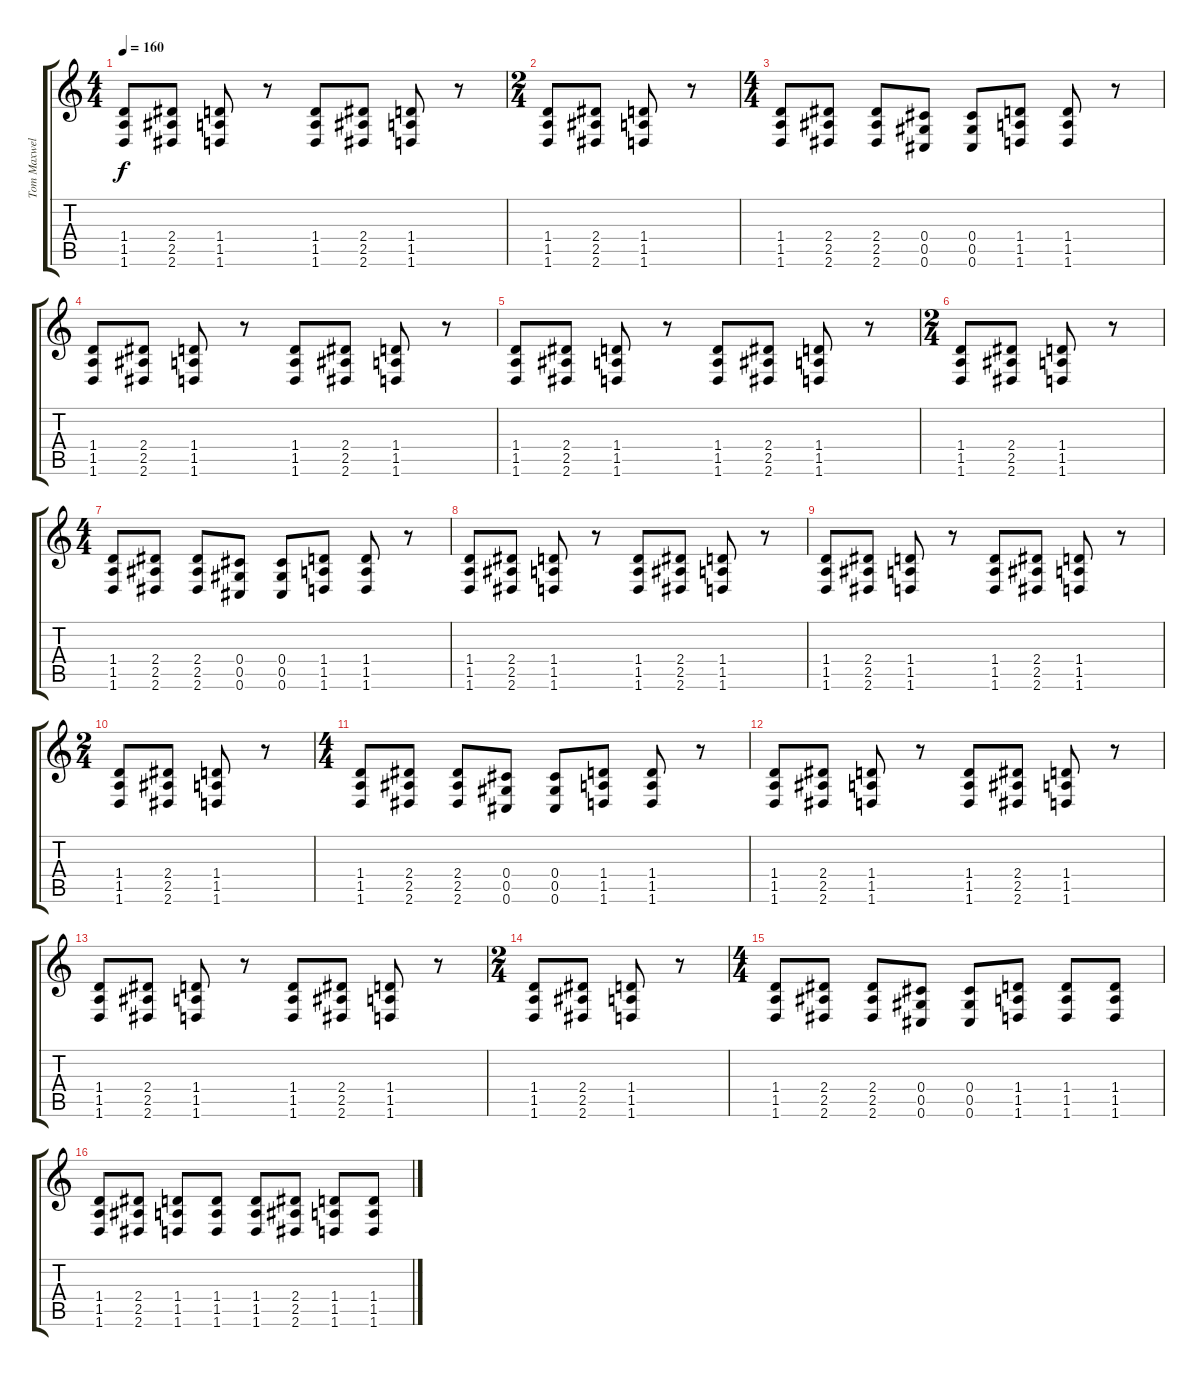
\track ("Tom Maxwell" "Tom Maxwel") {instrument overdrivenguitar}
\staff {score tabs}
\tuning (Eb4 Bb3 Gb3 Db3 Ab2 Db2) {hide}
\ts (4 4)
\tempo 160
\clef g2
\ks c
(1.4 1.5 1.6).8{dy f} (2.4 2.5 2.6).8 (1.4 1.5 1.6).8 r.8 (1.4 1.5 1.6).8 (2.4 2.5 2.6).8 (1.4 1.5 1.6).8 r.8 |
\ts (2 4)
(1.4 1.5 1.6).8 (2.4 2.5 2.6).8 (1.4 1.5 1.6).8 r.8 |
\ts (4 4)
(1.4 1.5 1.6).8 (2.4 2.5 2.6).8 (2.4 2.5 2.6).8 (0.4 0.5 0.6).8 (0.4 0.5 0.6).8 (1.4 1.5 1.6).8 (1.4 1.5 1.6).8 r.8 |
(1.4 1.5 1.6).8 (2.4 2.5 2.6).8 (1.4 1.5 1.6).8 r.8 (1.4 1.5 1.6).8 (2.4 2.5 2.6).8 (1.4 1.5 1.6).8 r.8 |
(1.4 1.5 1.6).8 (2.4 2.5 2.6).8 (1.4 1.5 1.6).8 r.8 (1.4 1.5 1.6).8 (2.4 2.5 2.6).8 (1.4 1.5 1.6).8 r.8 |
\ts (2 4)
(1.4 1.5 1.6).8 (2.4 2.5 2.6).8 (1.4 1.5 1.6).8 r.8 |
\ts (4 4)
(1.4 1.5 1.6).8 (2.4 2.5 2.6).8 (2.4 2.5 2.6).8 (0.4 0.5 0.6).8 (0.4 0.5 0.6).8 (1.4 1.5 1.6).8 (1.4 1.5 1.6).8 r.8 |
(1.4 1.5 1.6).8 (2.4 2.5 2.6).8 (1.4 1.5 1.6).8 r.8 (1.4 1.5 1.6).8 (2.4 2.5 2.6).8 (1.4 1.5 1.6).8 r.8 |
(1.4 1.5 1.6).8 (2.4 2.5 2.6).8 (1.4 1.5 1.6).8 r.8 (1.4 1.5 1.6).8 (2.4 2.5 2.6).8 (1.4 1.5 1.6).8 r.8 |
\ts (2 4)
(1.4 1.5 1.6).8 (2.4 2.5 2.6).8 (1.4 1.5 1.6).8 r.8 |
\ts (4 4)
(1.4 1.5 1.6).8 (2.4 2.5 2.6).8 (2.4 2.5 2.6).8 (0.4 0.5 0.6).8 (0.4 0.5 0.6).8 (1.4 1.5 1.6).8 (1.4 1.5 1.6).8 r.8 |
(1.4 1.5 1.6).8 (2.4 2.5 2.6).8 (1.4 1.5 1.6).8 r.8 (1.4 1.5 1.6).8 (2.4 2.5 2.6).8 (1.4 1.5 1.6).8 r.8 |
(1.4 1.5 1.6).8 (2.4 2.5 2.6).8 (1.4 1.5 1.6).8 r.8 (1.4 1.5 1.6).8 (2.4 2.5 2.6).8 (1.4 1.5 1.6).8 r.8 |
\ts (2 4)
(1.4 1.5 1.6).8 (2.4 2.5 2.6).8 (1.4 1.5 1.6).8 r.8 |
\ts (4 4)
(1.4 1.5 1.6).8 (2.4 2.5 2.6).8 (2.4 2.5 2.6).8 (0.4 0.5 0.6).8 (0.4 0.5 0.6).8 (1.4 1.5 1.6).8 (1.4 1.5 1.6).8 (1.4 1.5 1.6).8 |
(1.4 1.5 1.6).8 (2.4 2.5 2.6).8 (1.4 1.5 1.6).8 (1.4 1.5 1.6).8 (1.4 1.5 1.6).8 (2.4 2.5 2.6).8 (1.4 1.5 1.6).8 (1.4 1.5 1.6).8
